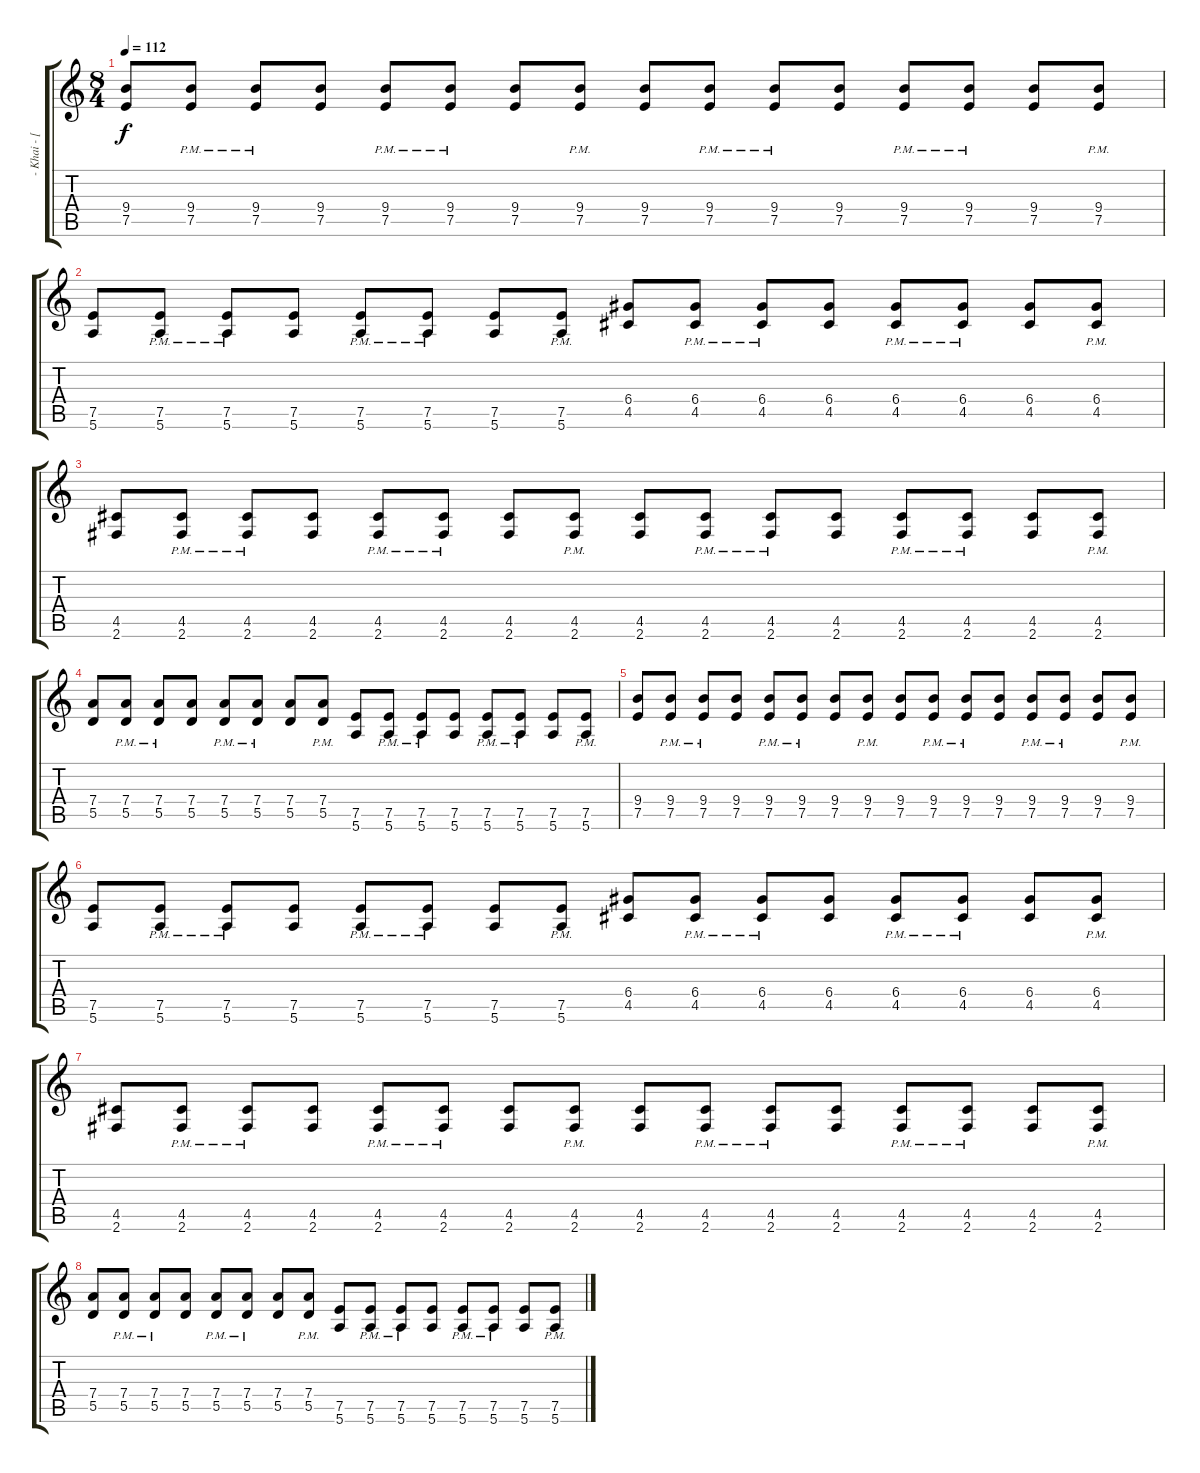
\track ("- Khai - [ Rythm / Lead ]" "- Khai - [") {instrument distortionguitar}
\staff {score tabs}
\tuning (E4 B3 G3 D3 A2 E2) {hide}
\ts (8 4)
\tempo 112
\clef g2
\ks c
(9.4 7.5).8{dy f} (9.4{pm} 7.5{pm}).8 (9.4{pm} 7.5{pm}).8 (9.4 7.5).8 (9.4{pm} 7.5{pm}).8 (9.4{pm} 7.5{pm}).8 (9.4 7.5).8 (9.4{pm} 7.5{pm}).8 (9.4 7.5).8 (9.4{pm} 7.5{pm}).8 (9.4{pm} 7.5{pm}).8 (9.4 7.5).8 (9.4{pm} 7.5{pm}).8 (9.4{pm} 7.5{pm}).8 (9.4 7.5).8 (9.4{pm} 7.5{pm}).8 |
(7.5 5.6).8 (7.5{pm} 5.6{pm}).8 (7.5{pm} 5.6{pm}).8 (7.5 5.6).8 (7.5{pm} 5.6{pm}).8 (7.5{pm} 5.6{pm}).8 (7.5 5.6).8 (7.5{pm} 5.6{pm}).8 (6.4 4.5).8 (6.4{pm} 4.5{pm}).8 (6.4{pm} 4.5{pm}).8 (6.4 4.5).8 (6.4{pm} 4.5{pm}).8 (6.4{pm} 4.5{pm}).8 (6.4 4.5).8 (6.4{pm} 4.5{pm}).8 |
(4.5 2.6).8 (4.5{pm} 2.6{pm}).8 (4.5{pm} 2.6{pm}).8 (4.5 2.6).8 (4.5{pm} 2.6{pm}).8 (4.5{pm} 2.6{pm}).8 (4.5 2.6).8 (4.5{pm} 2.6{pm}).8 (4.5 2.6).8 (4.5{pm} 2.6{pm}).8 (4.5{pm} 2.6{pm}).8 (4.5 2.6).8 (4.5{pm} 2.6{pm}).8 (4.5{pm} 2.6{pm}).8 (4.5 2.6).8 (4.5{pm} 2.6{pm}).8 |
(7.4 5.5).8 (7.4{pm} 5.5{pm}).8 (7.4{pm} 5.5{pm}).8 (7.4 5.5).8 (7.4{pm} 5.5{pm}).8 (7.4{pm} 5.5{pm}).8 (7.4 5.5).8 (7.4{pm} 5.5{pm}).8 (7.5 5.6).8 (7.5{pm} 5.6{pm}).8 (7.5{pm} 5.6{pm}).8 (7.5 5.6).8 (7.5{pm} 5.6{pm}).8 (7.5{pm} 5.6{pm}).8 (7.5 5.6).8 (7.5{pm} 5.6{pm}).8 |
(9.4 7.5).8 (9.4{pm} 7.5{pm}).8 (9.4{pm} 7.5{pm}).8 (9.4 7.5).8 (9.4{pm} 7.5{pm}).8 (9.4{pm} 7.5{pm}).8 (9.4 7.5).8 (9.4{pm} 7.5{pm}).8 (9.4 7.5).8 (9.4{pm} 7.5{pm}).8 (9.4{pm} 7.5{pm}).8 (9.4 7.5).8 (9.4{pm} 7.5{pm}).8 (9.4{pm} 7.5{pm}).8 (9.4 7.5).8 (9.4{pm} 7.5{pm}).8 |
(7.5 5.6).8 (7.5{pm} 5.6{pm}).8 (7.5{pm} 5.6{pm}).8 (7.5 5.6).8 (7.5{pm} 5.6{pm}).8 (7.5{pm} 5.6{pm}).8 (7.5 5.6).8 (7.5{pm} 5.6{pm}).8 (6.4 4.5).8 (6.4{pm} 4.5{pm}).8 (6.4{pm} 4.5{pm}).8 (6.4 4.5).8 (6.4{pm} 4.5{pm}).8 (6.4{pm} 4.5{pm}).8 (6.4 4.5).8 (6.4{pm} 4.5{pm}).8 |
(4.5 2.6).8 (4.5{pm} 2.6{pm}).8 (4.5{pm} 2.6{pm}).8 (4.5 2.6).8 (4.5{pm} 2.6{pm}).8 (4.5{pm} 2.6{pm}).8 (4.5 2.6).8 (4.5{pm} 2.6{pm}).8 (4.5 2.6).8 (4.5{pm} 2.6{pm}).8 (4.5{pm} 2.6{pm}).8 (4.5 2.6).8 (4.5{pm} 2.6{pm}).8 (4.5{pm} 2.6{pm}).8 (4.5 2.6).8 (4.5{pm} 2.6{pm}).8 |
(7.4 5.5).8 (7.4{pm} 5.5{pm}).8 (7.4{pm} 5.5{pm}).8 (7.4 5.5).8 (7.4{pm} 5.5{pm}).8 (7.4{pm} 5.5{pm}).8 (7.4 5.5).8 (7.4{pm} 5.5{pm}).8 (7.5 5.6).8 (7.5{pm} 5.6{pm}).8 (7.5{pm} 5.6{pm}).8 (7.5 5.6).8 (7.5{pm} 5.6{pm}).8 (7.5{pm} 5.6{pm}).8 (7.5 5.6).8 (7.5{pm} 5.6{pm}).8
